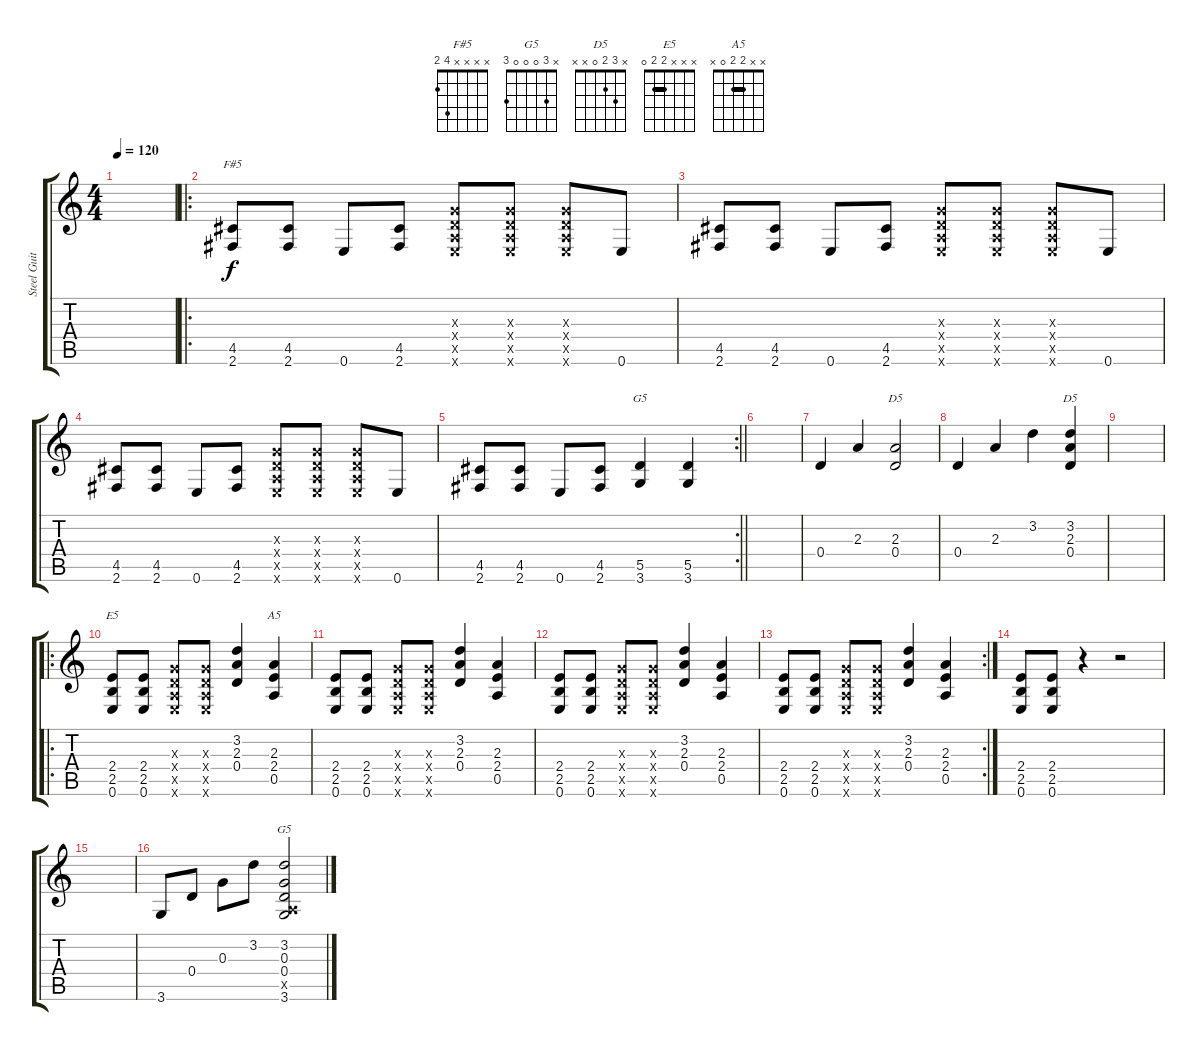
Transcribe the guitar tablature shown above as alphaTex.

\track ("Steel Guitar" "Steel Guit") {instrument acousticguitarsteel}
\staff {score tabs}
\tuning (E4 B3 G3 D3 A2 E2) {hide}
\chord ("F#5" x x x x 4 2)
\chord ("G5" x x x x 5 3)
\chord ("D5" x x 2 0 x x)
\chord ("D5" x 3 2 0 x x)
\chord ("E5" x x x 2 2 0) {barre 2}
\chord ("A5" x x 2 2 0 x) {barre 2}
\chord ("G5" x 3 0 0 0 3)
\ts (4 4)
\section ("" "")
\tempo 120
\clef g2
\ks c
|
\ro
(4.5 2.6).8{ch "F#5"} (4.5 2.6).8 0.6.8 (4.5 2.6).8 (0.3{x} 0.4{x} 0.5{x} 0.6{x}).8 (0.3{x} 0.4{x} 0.5{x} 0.6{x}).8 (0.3{x} 0.4{x} 0.5{x} 0.6{x}).8 0.6.8 |
(4.5 2.6).8 (4.5 2.6).8 0.6.8 (4.5 2.6).8 (0.3{x} 0.4{x} 0.5{x} 0.6{x}).8 (0.3{x} 0.4{x} 0.5{x} 0.6{x}).8 (0.3{x} 0.4{x} 0.5{x} 0.6{x}).8 0.6.8 |
(4.5 2.6).8 (4.5 2.6).8{txt ""} 0.6.8 (4.5 2.6).8 (0.3{x} 0.4{x} 0.5{x} 0.6{x}).8 (0.3{x} 0.4{x} 0.5{x} 0.6{x}).8 (0.3{x} 0.4{x} 0.5{x} 0.6{x}).8 0.6.8 |
\rc 2
\barLineRight lightlight
(4.5 2.6).8 (4.5 2.6).8 0.6.8 (4.5 2.6).8 (5.5 3.6).4{ch "G5"} (5.5 3.6).4 |
\section ("" "")
|
0.4.4 2.3.4 (2.3 0.4).2{ch "D5"} |
0.4.4 2.3.4 3.2.4 (3.2 2.3 0.4).4{ch "D5"} |
|
\ro
(2.4 2.5 0.6).8{ch "E5"} (2.4 2.5 0.6).8 (0.3{x} 0.4{x} 0.5{x} 0.6{x}).8 (0.3{x} 0.4{x} 0.5{x} 0.6{x}).8 (3.2 2.3 0.4).4 (2.3 2.4 0.5).4{ch "A5"} |
(2.4 2.5 0.6).8 (2.4 2.5 0.6).8 (0.3{x} 0.4{x} 0.5{x} 0.6{x}).8 (0.3{x} 0.4{x} 0.5{x} 0.6{x}).8 (3.2 2.3 0.4).4 (2.3 2.4 0.5).4 |
(2.4 2.5 0.6).8 (2.4 2.5 0.6).8 (0.3{x} 0.4{x} 0.5{x} 0.6{x}).8 (0.3{x} 0.4{x} 0.5{x} 0.6{x}).8 (3.2 2.3 0.4).4 (2.3 2.4 0.5).4 |
\rc 2
(2.4 2.5 0.6).8 (2.4 2.5 0.6).8 (0.3{x} 0.4{x} 0.5{x} 0.6{x}).8 (0.3{x} 0.4{x} 0.5{x} 0.6{x}).8 (3.2 2.3 0.4).4 (2.3 2.4 0.5).4 |
(2.4 2.5 0.6).8 (2.4 2.5 0.6).8 r.4 r.2 |
|
3.6.8 0.4.8 0.3.8 3.2.8 (3.2 0.3 0.4 0.5{x} 3.6).2{ch "G5"}
